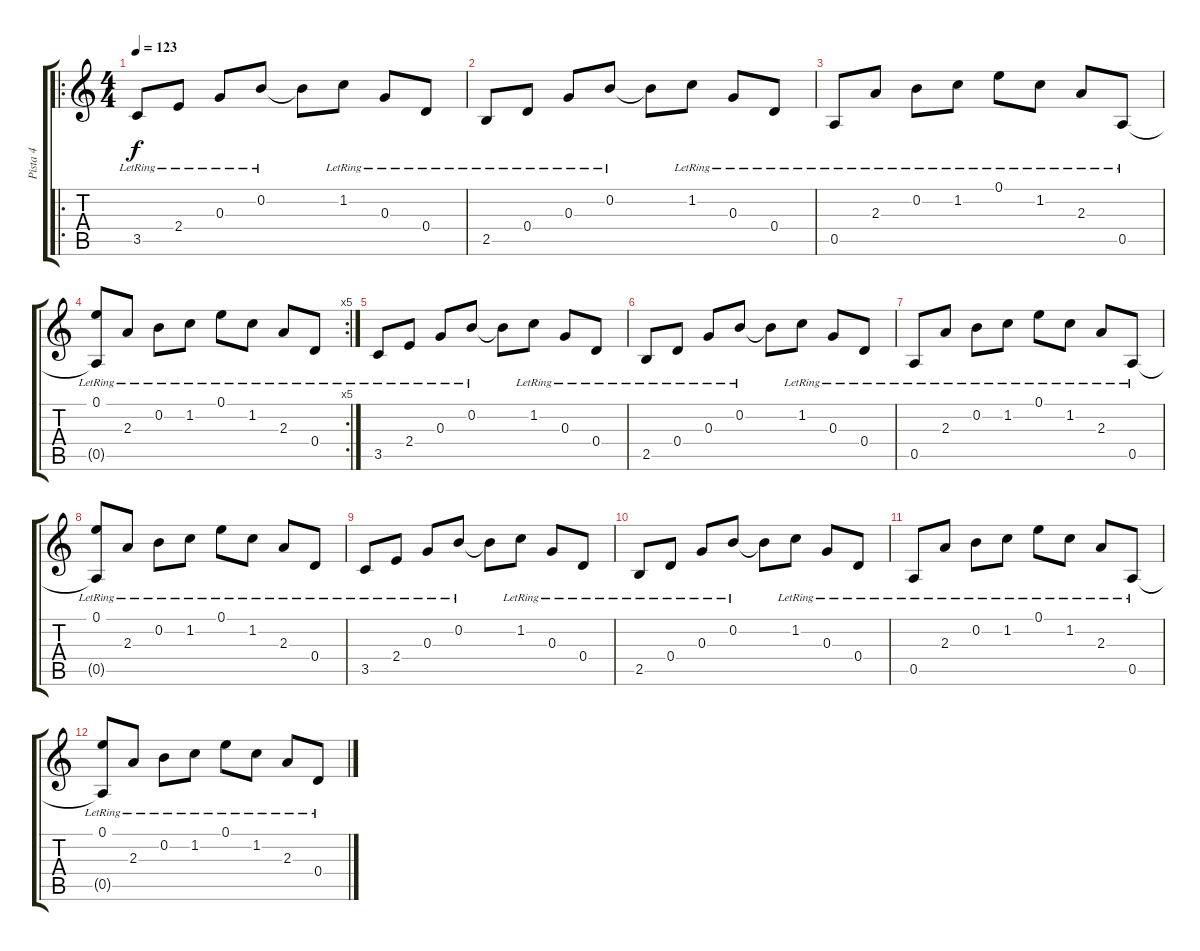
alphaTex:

\track ("Pista 4" "Pista 4") {instrument acousticguitarsteel}
\staff {score tabs}
\tuning (E4 B3 G3 D3 A2 E2) {hide}
\ro
\ts (4 4)
\tempo 123
\clef g2
\ks c
3.5{lr}.8{dy f} 2.4{lr}.8 0.3{lr}.8 0.2{lr}.8 0.2{t}.8 1.2{lr}.8 0.3{lr}.8 0.4{lr}.8 |
2.5{lr}.8 0.4{lr}.8 0.3{lr}.8 0.2{lr}.8 0.2{t}.8 1.2{lr}.8 0.3{lr}.8 0.4{lr}.8 |
0.5{lr}.8 2.3{lr}.8 0.2{lr}.8 1.2{lr}.8 0.1{lr}.8 1.2{lr}.8 2.3{lr}.8 0.5{lr}.8 |
\rc 5
(0.1{lr} 0.5{t}).8 2.3{lr}.8 0.2{lr}.8 1.2{lr}.8 0.1{lr}.8 1.2{lr}.8 2.3{lr}.8 0.4{lr}.8 |
3.5{lr}.8 2.4{lr}.8 0.3{lr}.8 0.2{lr}.8 0.2{t}.8 1.2{lr}.8 0.3{lr}.8 0.4{lr}.8 |
2.5{lr}.8 0.4{lr}.8 0.3{lr}.8 0.2{lr}.8 0.2{t}.8 1.2{lr}.8 0.3{lr}.8 0.4{lr}.8 |
0.5{lr}.8 2.3{lr}.8 0.2{lr}.8 1.2{lr}.8 0.1{lr}.8 1.2{lr}.8 2.3{lr}.8 0.5{lr}.8 |
(0.1{lr} 0.5{t}).8{volume 0} 2.3{lr}.8 0.2{lr}.8 1.2{lr}.8 0.1{lr}.8 1.2{lr}.8 2.3{lr}.8 0.4{lr}.8 |
3.5{lr}.8 2.4{lr}.8 0.3{lr}.8 0.2{lr}.8 0.2{t}.8 1.2{lr}.8 0.3{lr}.8 0.4{lr}.8 |
2.5{lr}.8 0.4{lr}.8 0.3{lr}.8 0.2{lr}.8 0.2{t}.8 1.2{lr}.8 0.3{lr}.8 0.4{lr}.8 |
0.5{lr}.8 2.3{lr}.8 0.2{lr}.8 1.2{lr}.8 0.1{lr}.8 1.2{lr}.8 2.3{lr}.8 0.5{lr}.8 |
(0.1{lr} 0.5{t}).8 2.3{lr}.8 0.2{lr}.8 1.2{lr}.8 0.1{lr}.8 1.2{lr}.8 2.3{lr}.8 0.4{lr}.8
